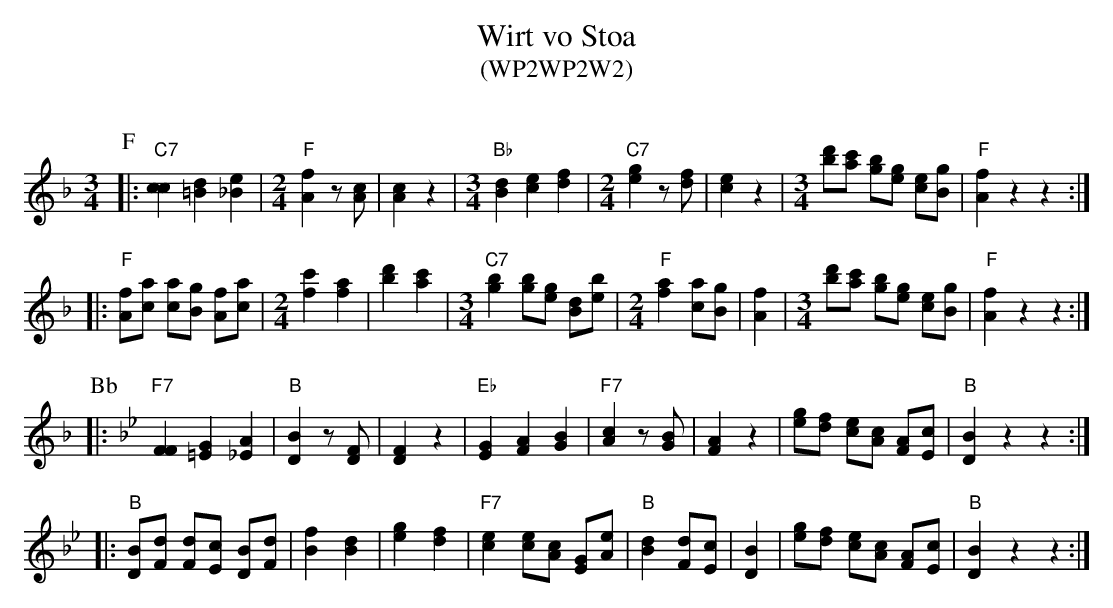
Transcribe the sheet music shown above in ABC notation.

X:1
T: Wirt vo Stoa
T: (WP2WP2W2)
O:
M: 3/4
L: 1/8
K: F
P: F
|: "C7"[c2c2] [d2=B2] [e2_B2] |[M:2/4][L:1/8] "F"[f2A2] z [cA] | [c2A2] z2 \
|[M:3/4][L:1/8] "Bb"[d2B2] [e2c2] [f2d2] |[M:2/4][L:1/8] "C7"[g2e2] z[fd] | [e2c2] z2 \
|[M:3/4][L:1/8] [d'b][c'a] [bg][ge] [ec][gB] | "F"[f2A2] z2 z2 :|
|: "F"[fA][ac] [ac][gB] [fA][ac] \
|[M:2/4][L:1/8] [c'2f2] [a2f2] | [d'2b2] [c'2a2] \
|[M:3/4][L:1/8] "C7"[b2g2] [bg][ge] [dB][be] \
|[M:2/4][L:1/8] "F"[a2f2] [ac][gB] | [f2A2] \
|[M:3/4][L:1/8] [d'b][c'a] [bg][ge] [ec][gB] | "F"[f2A2] z2 z2 :|
P: Bb
K: Bb
|: "F7"[F2F2] [G2=E2] [A2_E2] | "B"[B2D2] z [FD] | [F2D2] z2 \
| "Eb"[G2E2] [A2F2] [B2G2] | "F7"[c2A2] z[BG] | [A2F2] z2 \
| [ge][fd] [ec][cA] [AF][cE] | "B"[B2D2] z2 z2 :|
|: "B"[BD][dF] [dF][cE] [BD][dF] \
| [f2B2] [d2B2] | [g2e2] [f2d2] \
| "F7"[e2c2] [ec][cA] [GE][eA] \
| "B"[d2B2] [dF][cE] | [B2D2] \
| [ge][fd] [ec][cA] [AF][cE] | "B"[B2D2] z2 z2 :|
